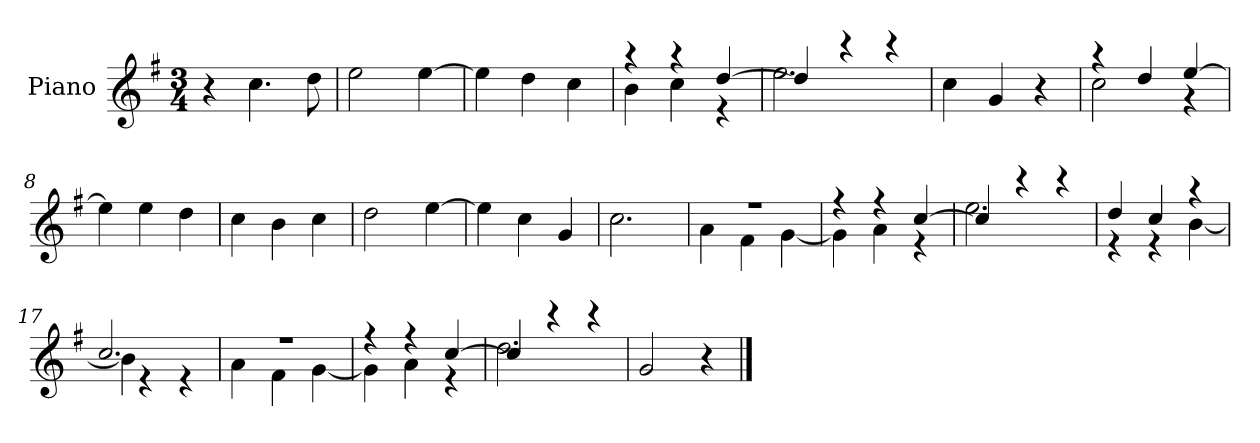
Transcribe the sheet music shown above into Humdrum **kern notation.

**kern
*part1
*staff1
*I"Piano
*I'P-no
*clefG2
*k[f#]
*M3/4
*MM179
=1
4r
4.cc\
8dd\
=2
2ee\
[4ee\
=3
4ee\]
4dd\
4cc\
=4
*^
4r	4b\
4r	4cc\
[4dd/	4r
=5	=5
4dd/]	2.ee\
4r	.
4r	.
*v	*v
=6
4cc\
4g/
4r
=7
*^
4r	2cc\
4dd/	.
[4ee/	4r
*v	*v
=8
4ee\]
4ee\
4dd\
=9
4cc\
4b\
4cc\
=10
2dd\
[4ee\
!!LO:LB:g=z
=11
4ee\]
4cc\
4g/
=12
2.cc\
=13
*^
2.r	4a\
.	4f#\
.	[4g\
=14	=14
4r	4g\]
4r	4a\
[4cc/	4r
=15	=15
4cc/]	2.ee\
4r	.
4r	.
=16	=16
4dd/	4r
4cc/	4r
4r	[4b\
=17	=17
2.cc/	4b\]
.	4r
.	4r
=18	=18
2.r	4a\
.	4f#\
.	[4g\
=19	=19
4r	4g\]
4r	4a\
[4cc/	4r
=20	=20
4cc/]	2.dd\
4r	.
4r	.
*v	*v
=21
2g/
4r
==
*-
